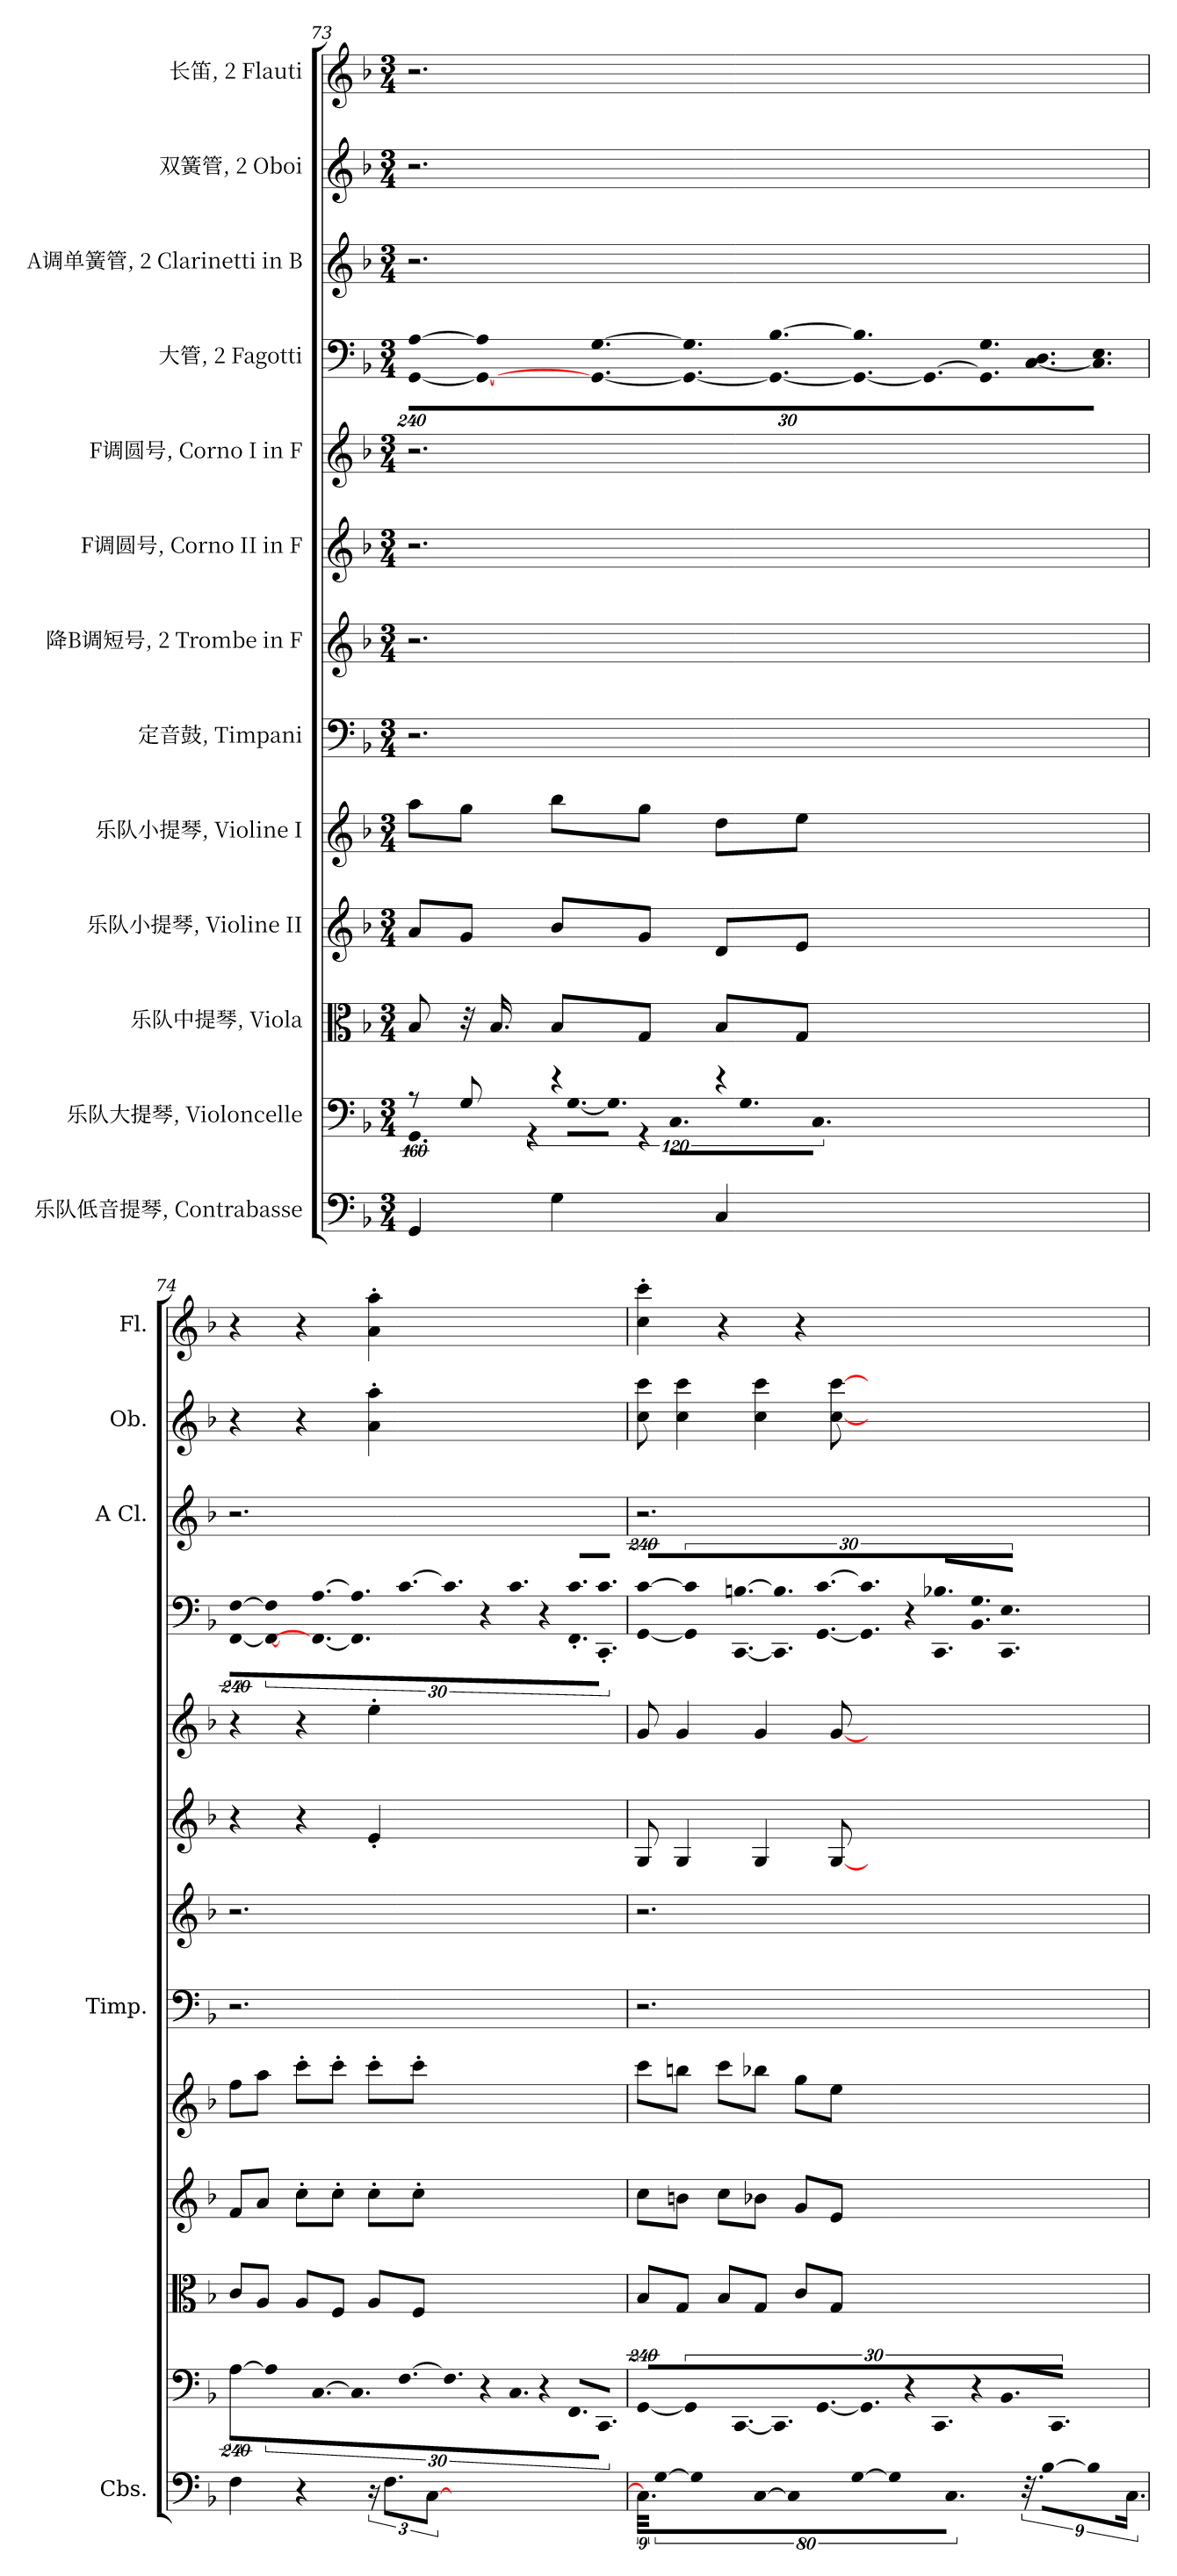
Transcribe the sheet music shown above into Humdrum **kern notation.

**kern	**kern	**kern	**kern	**kern	**kern	**kern	**kern	**kern	**kern	**kern	**kern	**kern
*part13	*part12	*part11	*part10	*part9	*part8	*part7	*part6	*part5	*part4	*part3	*part2	*part1
*staff13	*staff12	*staff11	*staff10	*staff9	*staff8	*staff7	*staff6	*staff5	*staff4	*staff3	*staff2	*staff1
*I"乐队低音提琴, Contrabasse	*I"乐队大提琴, Violoncelle	*I"乐队中提琴, Viola	*I"乐队小提琴, Violine II	*I"乐队小提琴, Violine I	*I"定音鼓, Timpani	*I"降B调短号, 2 Trombe in F	*I"F调圆号, Corno II in F	*I"F调圆号, Corno I in F	*I"大管, 2 Fagotti	*I"A调单簧管, 2 Clarinetti in B	*I"双簧管, 2 Oboi	*I"长笛, 2 Flauti
*I'Cbs.	*	*	*	*	*I'Timp.	*	*	*	*	*I'A Cl.	*I'Ob.	*I'Fl.
!!LO:PB:g=z
*clefF4	*clefF4	*clefC3	*clefG2	*clefG2	*clefF4	*clefG2	*clefG2	*clefG2	*clefF4	*clefG2	*clefG2	*clefG2
*ITrd7c12	*	*	*	*	*	*ITrd1c2	*ITrd4c7	*ITrd4c7	*	*ITrd2c3	*	*
*k[b-]	*k[b-]	*k[b-]	*k[b-]	*k[b-]	*k[b-]	*k[b-e-a-]	*k[b-e-]	*k[b-e-]	*k[b-]	*k[f#c#]	*k[b-]	*k[b-]
*M3/4	*M3/4	*M3/4	*M3/4	*M3/4	*M3/4	*M3/4	*M3/4	*M3/4	*M3/4	*M3/4	*M3/4	*M3/4
*MM96	*MM96	*MM96	*MM96	*MM96	*MM96	*MM96	*MM96	*MM96	*MM96	*MM96	*MM96	*MM96
=73	=73	=73	=73	=73	=73	=73	=73	=73	=73	=73	=73	=73
*	*^	*	*	*	*	*	*	*	*	*	*	*
!	!	!LO:N:vis=4.	!	!	!	!	!	!	!	!	!	!	!
*	*	*	*	*	*	*	*	*	*	*Xbrackettup	*	*	*
!	!	!	!	!	!	!	!	!	!	!LO:N:vis=8	!	!	!
4GGG/	8r	640%137GG\	8B-/	8a/L	8aa\L	2.r	2.r	2.r	2.r	[960%137GG\ [960%137A\L	2.r	2.r	2.r
.	8G/	.	32r	8g/J	8gg\J	.	.	.	.	.	.	.	.
!	!	!	!	!	!	!	!	!	!	!LO:N:vis=256%9	!	!	!
.	.	.	.	.	.	.	.	.	.	960%17GG\_ 960%17A\]KLL	.	.	.
.	.	.	16.B-/	.	.	.	.	.	.	.	.	.	.
.	.	.	.	.	.	.	.	.	.	1920ryy	.	.	.
!	!	!	!	!	!	!	!	!	!	!LO:N:vis=32.	!	!	!
.	.	.	.	.	.	.	.	.	.	1920%103GG\_ [1920%103G\	.	.	.
!	!	!LO:N:vis=32.	!	!	!	!	!	!	!	!	!	!	!
.	.	1920%103r	.	.	.	.	.	.	.	.	.	.	.
!	!	!	!	!	!	!	!	!	!	!LO:N:vis=32.	!	!	!
.	.	.	.	.	.	.	.	.	.	1920%103GG\_ 1920%103G\]	.	.	.
4GG\	4r	.	8B-/L	8b-/L	8bb-\L	.	.	.	.	.	.	.	.
!	!	!LO:N:vis=32.	!	!	!	!	!	!	!	!	!	!	!
.	.	[1920%103G\LLL	.	.	.	.	.	.	.	.	.	.	.
!	!	!	!	!	!	!	!	!	!	!LO:N:vis=32.	!	!	!
.	.	.	.	.	.	.	.	.	.	1920%103GG\_ [1920%103B-\	.	.	.
!	!	!LO:N:vis=32.	!	!	!	!	!	!	!	!	!	!	!
.	.	1920%103G\JJJ]	.	.	.	.	.	.	.	.	.	.	.
!	!	!	!	!	!	!	!	!	!	!LO:N:vis=32.	!	!	!
.	.	.	.	.	.	.	.	.	.	1920%103GG\_ 1920%103B-\]	.	.	.
!	!	!LO:N:vis=32.	!	!	!	!	!	!	!	!	!	!	!
.	.	1920%103r	8G/J	8g/J	8gg\J	.	.	.	.	.	.	.	.
!	!	!	!	!	!	!	!	!	!	!LO:N:vis=32.	!	!	!
.	.	.	.	.	.	.	.	.	.	1920%103GG\J_	.	.	.
!	!	!LO:N:vis=16.	!	!	!	!	!	!	!	!	!	!	!
.	.	960%103C\LL	.	.	.	.	.	.	.	.	.	.	.
!	!	!	!	!	!	!	!	!	!	!LO:N:vis=16.	!	!	!
.	.	.	.	.	.	.	.	.	.	960%103GG\] 960%103G\	.	.	.
4CC/	4r	.	8B-/L	8d/L	8dd\L	.	.	.	.	.	.	.	.
!	!	!LO:N:vis=16.	!	!	!	!	!	!	!	!	!	!	!
.	.	960%103G\	.	.	.	.	.	.	.	.	.	.	.
!	!	!	!	!	!	!	!	!	!	!LO:N:vis=16.	!	!	!
.	.	.	.	.	.	.	.	.	.	[960%103C\ 960%103D\	.	.	.
.	.	.	8G/J	8e/J	8ee\J	.	.	.	.	.	.	.	.
!	!	!LO:N:vis=16.	!	!	!	!	!	!	!	!	!	!	!
.	.	960%103C\JJ	.	.	.	.	.	.	.	.	.	.	.
!	!	!	!	!	!	!	!	!	!	!LO:N:vis=16.	!	!	!
.	.	.	.	.	.	.	.	.	.	960%103C\] 960%103E\JJ	.	.	.
960ryy	1920ryy	.	960ryy	960ryy	960ryy	960ryy	960ryy	960ryy	960ryy	.	960ryy	960ryy	960ryy
.	1920ryy	1920ryy	.	.	.	.	.	.	.	.	.	.	.
=74	=74	=74	=74	=74	=74	=74	=74	=74	=74	=74	=74	=74	=74
!	!LO:N:vis=8	!	!	!	!	!	!	!	!	!	!	!	!
*	*v	*v	*	*	*	*	*	*	*	*	*	*	*
*	*	*	*	*	*	*	*	*	*brackettup	*	*	*
*	*	*	*	*	*	*	*	*	*	*	*	*MM96
*	*^	*	*	*	*	*	*	*	*	*	*	*
!	!	!	!	!	!	!	!	!	!	!LO:N:vis=8	!	!	!
*	*v	*v	*	*	*	*	*	*	*	*	*	*	*
4FF\	[960%137A\L	8c/L	8f/L	8ff\L	2.r	2.r	4r	4r	[960%137FF\ [960%137F\L	2.r	4r	4r
.	.	8A/J	8a/J	8aa\J	.	.	.	.	.	.	.	.
!	!LO:N:vis=256%9	!	!	!	!	!	!	!	!LO:N:vis=256%9	!	!	!
.	960%17A\KLL]	.	.	.	.	.	.	.	960%17FF\_ 960%17F\]KLL	.	.	.
.	1920ryy	.	.	.	.	.	.	.	1920ryy	.	.	.
!	!LO:N:vis=32.	!	!	!	!	!	!	!	!LO:N:vis=32.	!	!	!
.	[1920%103C\	.	.	.	.	.	.	.	1920%103FF\_ [1920%103A\	.	.	.
!	!LO:N:vis=32.	!	!	!	!	!	!	!	!LO:N:vis=32.	!	!	!
.	1920%103C\]	.	.	.	.	.	.	.	1920%103FF\] 1920%103A\]	.	.	.
*	*	*	*	*	*	*	*	*	*	*	*	*MM105
4r	.	8A/L	8cc'\L	8ccc'\L	.	.	4r	4r	.	.	4r	4r
!	!LO:N:vis=32.	!	!	!	!	!	!	!	!LO:N:vis=32.	!	!	!
.	[1920%103F\	.	.	.	.	.	.	.	[1920%103c\	.	.	.
!	!LO:N:vis=32.	!	!	!	!	!	!	!	!LO:N:vis=32.	!	!	!
.	1920%103F\JJJ]	.	.	.	.	.	.	.	1920%103c\JJJ]	.	.	.
.	.	8F/J	8cc'\J	8ccc'\J	.	.	.	.	.	.	.	.
!	!LO:N:vis=32.	!	!	!	!	!	!	!	!LO:N:vis=32.	!	!	!
.	1920%103r	.	.	.	.	.	.	.	1920%103r	.	.	.
!	!LO:N:vis=32.	!	!	!	!	!	!	!	!LO:N:vis=32.	!	!	!
.	1920%103C/	.	.	.	.	.	.	.	1920%103c\	.	.	.
!	!LO:N:vis=32.	!	!	!	!	!	!	!	!LO:N:vis=32.	!	!	!
.	1920%103r	.	.	.	.	.	.	.	1920%103r	.	.	.
*	*	*	*	*	*	*	*	*	*	*	*	*MM111
24r	.	8A/L	8cc'\L	8ccc'\L	.	.	4A'/	4a'\	.	.	4a\' 4aa\'	4a\' 4aa\'
!	!LO:N:vis=16.	!	!	!	!	!	!	!	!LO:N:vis=16.	!	!	!
.	960%103FF/LL	.	.	.	.	.	.	.	960%103FF/' 960%103c/'LL	.	.	.
12.FF\L	.	.	.	.	.	.	.	.	.	.	.	.
.	.	8F/J	8cc'\J	8ccc'\J	.	.	.	.	.	.	.	.
!	!LO:N:vis=16.	!	!	!	!	!	!	!	!LO:N:vis=16.	!	!	!
.	960%103CC/JJ	.	.	.	.	.	.	.	960%103CC/' 960%103c/'JJ	.	.	.
[12CC\J	.	.	.	.	.	.	.	.	.	.	.	.
960ryy	.	960ryy	960ryy	960ryy	960ryy	960ryy	960ryy	960ryy	.	960ryy	960ryy	960ryy
!!LO:PB:g=z
=75	=75	=75	=75	=75	=75	=75	=75	=75	=75	=75	=75	=75
*	*	*	*	*	*	*	*	*	*	*	*	*MM96
!	!LO:N:vis=8	!	!	!	!	!	!	!	!LO:N:vis=8	!	!	!
36.CC\KKL]	[960%137GG/L	8B-/L	8cc\L	8ccc\L	2.r	2.r	8C/	8c/	[960%137GG/ [960%137c/L	2.r	8cc\ 8ccc\	4cc\' 4ccc\'
!LO:N:vis=8	!	!	!	!	!	!	!	!	!	!	!	!
[640%71GG\	.	.	.	.	.	.	.	.	.	.	.	.
.	.	8G/J	8bn\J	8bbn\J	.	.	4C/	4c/	.	.	4cc\ 4ccc\	.
!	!LO:N:vis=256%9	!	!	!	!	!	!	!	!LO:N:vis=256%9	!	!	!
.	960%17GG/KLL]	.	.	.	.	.	.	.	960%17GG/] 960%17c/]KLL	.	.	.
!LO:N:vis=64	!	!	!	!	!	!	!	!	!	!	!	!
640%9GG\KKK]	.	.	.	.	.	.	.	.	.	.	.	.
.	1920ryy	.	.	.	.	.	.	.	1920ryy	.	.	.
!	!LO:N:vis=32.	!	!	!	!	!	!	!	!LO:N:vis=32.	!	!	!
.	[1920%103CC/	.	.	.	.	.	.	.	[1920%103CC/ [1920%103Bn/	.	.	.
!LO:N:vis=8	!	!	!	!	!	!	!	!	!	!	!	!
[640%71CC\	.	.	.	.	.	.	.	.	.	.	.	.
!	!LO:N:vis=32.	!	!	!	!	!	!	!	!LO:N:vis=32.	!	!	!
.	1920%103CC/]	.	.	.	.	.	.	.	1920%103CC/] 1920%103B/]	.	.	.
*	*	*	*	*	*	*	*	*	*	*	*	*MM105
.	.	8B-/L	8cc\L	8ccc\L	.	.	.	.	.	.	.	4r
!	!LO:N:vis=32.	!	!	!	!	!	!	!	!LO:N:vis=32.	!	!	!
.	[1920%103GG/	.	.	.	.	.	.	.	[1920%103GG/ [1920%103c/	.	.	.
!LO:N:vis=64	!	!	!	!	!	!	!	!	!	!	!	!
640%9CC\KKK]	.	.	.	.	.	.	.	.	.	.	.	.
!LO:N:vis=8	!	!	!	!	!	!	!	!	!	!	!	!
[640%71GG\	.	.	.	.	.	.	.	.	.	.	.	.
!	!LO:N:vis=32.	!	!	!	!	!	!	!	!LO:N:vis=32.	!	!	!
.	1920%103GG/JJJ]	.	.	.	.	.	.	.	1920%103GG/] 1920%103c/]JJJ	.	.	.
.	.	8G/J	8b-X\J	8bb-X\J	.	.	4C/	4c/	.	.	4cc\ 4ccc\	.
!	!LO:N:vis=32.	!	!	!	!	!	!	!	!LO:N:vis=32.	!	!	!
.	1920%103r	.	.	.	.	.	.	.	1920%103r	.	.	.
!LO:N:vis=64	!	!	!	!	!	!	!	!	!	!	!	!
640%9GG\KKL]	.	.	.	.	.	.	.	.	.	.	.	.
18.CC\JJ	.	.	.	.	.	.	.	.	.	.	.	.
!	!LO:N:vis=32.	!	!	!	!	!	!	!	!LO:N:vis=16.	!	!	!
.	1920%103CC/	.	.	.	.	.	.	.	960%103CC/ 960%103B-X/LL	.	.	.
!	!LO:N:vis=32.	!	!	!	!	!	!	!	!	!	!	!
.	1920%103r	.	.	.	.	.	.	.	.	.	.	.
*	*	*	*	*	*	*	*	*	*	*	*	*MM111
36.r	.	8c/L	8g/L	8gg\L	.	.	.	.	.	.	.	4r
!	!LO:N:vis=16.	!	!	!	!	!	!	!	!LO:N:vis=16.	!	!	!
.	960%103BB-/LL	.	.	.	.	.	.	.	960%103BB-/ 960%103G/	.	.	.
!LO:N:vis=8	!	!	!	!	!	!	!	!	!	!	!	!
[640%71BB-\L	.	.	.	.	.	.	.	.	.	.	.	.
.	.	8G/J	8e/J	8ee\J	.	.	[8C/	[8c/	.	.	[8cc\ [8ccc\	.
!	!LO:N:vis=16.	!	!	!	!	!	!	!	!LO:N:vis=16.	!	!	!
.	960%103CC/JJ	.	.	.	.	.	.	.	960%103CC/ 960%103E/JJ	.	.	.
!LO:N:vis=64	!	!	!	!	!	!	!	!	!	!	!	!
640%9BB-\KKL]	.	.	.	.	.	.	.	.	.	.	.	.
[18.CC\JJ	.	.	.	.	.	.	.	.	.	.	.	.
960ryy	.	960ryy	960ryy	960ryy	960ryy	960ryy	960ryy	960ryy	.	960ryy	960ryy	960ryy
=	=	=	=	=	=	=	=	=	=	=	=	=
*-	*-	*-	*-	*-	*-	*-	*-	*-	*-	*-	*-	*-
